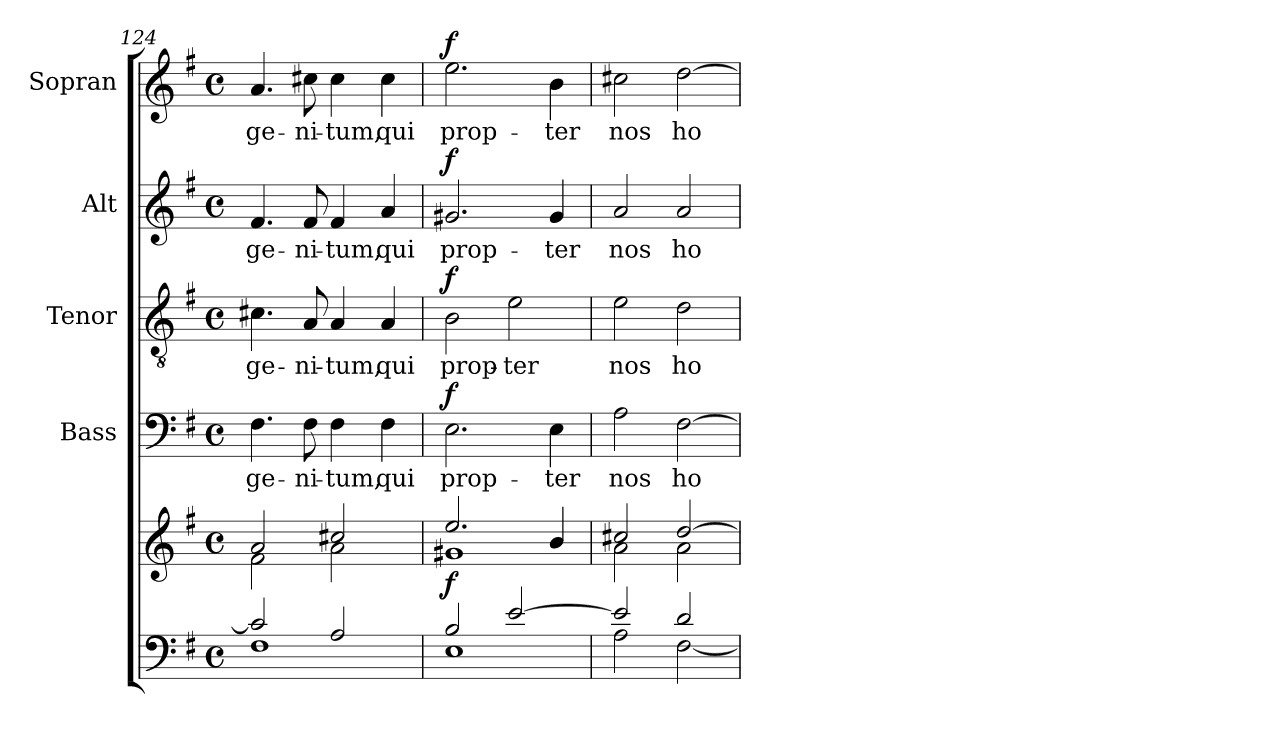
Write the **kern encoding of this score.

**kern	**kern	**dynam	**kern	**text	**dynam	**kern	**text	**dynam	**kern	**text	**dynam	**kern	**text	**dynam
*part5	*part5	*part5	*part4	*part4	*part4	*part3	*part3	*part3	*part2	*part2	*part2	*part1	*part1	*part1
*staff6	*staff5	*staff5/6	*staff4	*staff4	*staff4	*staff3	*staff3	*staff3	*staff2	*staff2	*staff2	*staff1	*staff1	*staff1
*	*	*	*I"Bass	*	*	*I"Tenor	*	*	*I"Alt	*	*	*I"Sopran	*	*
*	*	*	*I'B.	*	*	*I'T.	*	*	*I'A.	*	*	*I'S.	*	*
*clefF4	*clefG2	*	*clefF4	*	*	*clefGv2	*	*	*clefG2	*	*	*clefG2	*	*
*k[f#]	*k[f#]	*	*k[f#]	*	*	*k[f#]	*	*	*k[f#]	*	*	*k[f#]	*	*
*G:	*G:	*	*G:	*	*	*G:	*	*	*G:	*	*	*G:	*	*
*M4/4	*M4/4	*	*M4/4	*	*	*M4/4	*	*	*M4/4	*	*	*M4/4	*	*
*met(c)	*met(c)	*	*met(c)	*	*	*met(c)	*	*	*met(c)	*	*	*met(c)	*	*
=124	=124	=124	=124	=124	=124	=124	=124	=124	=124	=124	=124	=124	=124	=124
*^	*^	*	*	*	*	*	*	*	*	*	*	*	*	*
!	!	!	!	!	!	!LO:LY:b	!	!	!LO:LY:b	!	!	!LO:LY:b	!	!	!LO:LY:b	!
2c#/]	1F#	2a/	2f#\	.	4.F#\	-ge-	.	4.c#X\	-ge-	.	4.f#/	-ge-	.	4.a/	-ge-	.
!	!	!	!	!	!	!LO:LY:b	!	!	!LO:LY:b	!	!	!LO:LY:b	!	!	!LO:LY:b	!
.	.	.	.	.	8F#\	-ni-	.	8A/	-ni-	.	8f#/	-ni-	.	8cc#X\	-ni-	.
!	!	!	!	!	!	!LO:LY:b	!	!	!LO:LY:b	!	!	!LO:LY:b	!	!	!LO:LY:b	!
2A/	.	2cc#X/	2a\	.	4F#\	-tum,	.	4A/	-tum,	.	4f#/	-tum,	.	4cc#\	-tum,	.
!	!	!	!	!	!	!LO:LY:b	!	!	!LO:LY:b	!	!	!LO:LY:b	!	!	!LO:LY:b	!
.	.	.	.	.	4F#\	qui	.	4A/	qui	.	4a/	qui	.	4cc#\	qui	.
=125	=125	=125	=125	=125	=125	=125	=125	=125	=125	=125	=125	=125	=125	=125	=125	=125
!	!	!	!	!LO:DY:b	!	!LO:LY:b	!LO:DY:a	!	!LO:LY:b	!LO:DY:a	!	!LO:LY:b	!LO:DY:a	!	!LO:LY:b	!LO:DY:a
2B/	1E	2.ee/	1g#X	f	2.E\	prop-	f	2B\	prop-	f	2.g#X/	prop-	f	2.ee\	prop-	f
!	!	!	!	!	!	!	!	!	!LO:LY:b	!	!	!	!	!	!	!
[>2e/	.	.	.	.	.	.	.	2e\	-ter	.	.	.	.	.	.	.
!	!	!	!	!	!	!LO:LY:b	!	!	!	!	!	!LO:LY:b	!	!	!LO:LY:b	!
.	.	4b/	.	.	4E\	-ter	.	.	.	.	4g#/	-ter	.	4b\	-ter	.
=126	=126	=126	=126	=126	=126	=126	=126	=126	=126	=126	=126	=126	=126	=126	=126	=126
!	!	!	!	!	!	!LO:LY:b	!	!	!LO:LY:b	!	!	!LO:LY:b	!	!	!LO:LY:b	!
2e/]	2A\	2cc#X/	2a\	.	2A\	nos	.	2e\	nos	.	2a/	nos	.	2cc#X\	nos	.
!	!	!	!	!	!	!LO:LY:b	!	!	!LO:LY:b	!	!	!LO:LY:b	!	!	!LO:LY:b	!
2d/	[<2F#\	[>2dd/	2a\	.	[2F#\	ho-	.	2d\	ho-	.	2a/	ho-	.	[2dd\	ho-	.
*v	*v	*	*	*	*	*	*	*	*	*	*	*	*	*	*	*
*	*v	*v	*	*	*	*	*	*	*	*	*	*	*	*	*
=	=	=	=	=	=	=	=	=	=	=	=	=	=	=
*-	*-	*-	*-	*-	*-	*-	*-	*-	*-	*-	*-	*-	*-	*-
